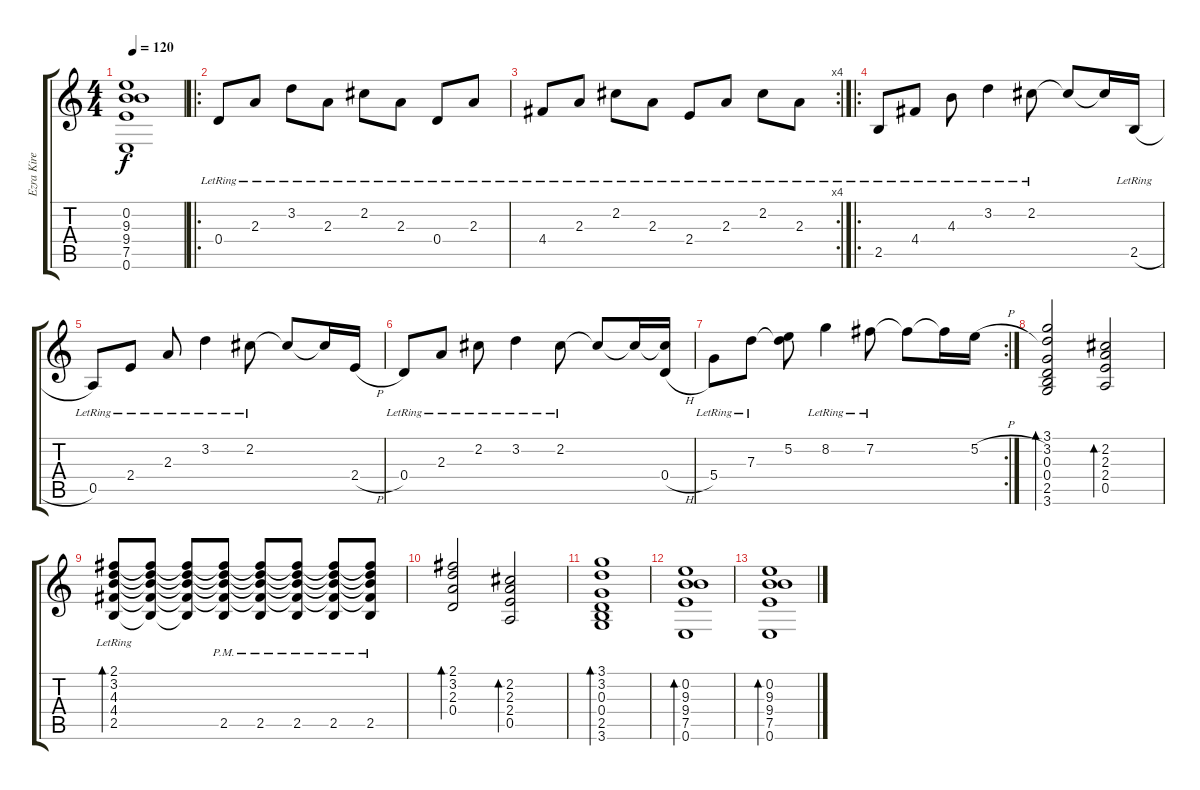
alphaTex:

\track ("Ezra Kire" "Ezra Kire") {instrument acousticguitarsteel}
\staff {score tabs}
\tuning (E4 B3 G3 D3 A2 E2) {hide}
\ts (4 4)
\tempo 120
\clef g2
\ks c
(0.2{t} 9.3{t} 9.4{t} 7.5{t} 0.6{t}).1{dy f} |
\ro
0.4{lr}.8 2.3{lr}.8 3.2{lr}.8 2.3{lr}.8 2.2{lr}.8 2.3{lr}.8 0.4{lr}.8 2.3{lr}.8 |
\rc 4
4.4{lr}.8 2.3{lr}.8 2.2{lr}.8 2.3{lr}.8 2.4{lr}.8 2.3{lr}.8 2.2{lr}.8 2.3{lr}.8 |
\ro
2.5{lr}.8 4.4{lr}.8 4.3{lr}.8 3.2{lr}.4 2.2{lr}.8 2.2{t}.8 2.2{t}.16 2.5{h lr}.16 |
0.5{lr}.8 2.4{lr}.8 2.3{lr}.8 3.2{lr}.4 2.2{lr}.8 2.2{t}.8 2.2{t}.16 2.4{h}.16 |
0.4{lr}.8 2.3{lr}.8 2.2{lr}.8 3.2{lr}.4 2.2{lr}.8 2.2{t}.8 2.2{t}.16 (2.2{t} 0.4{h}).16 |
\rc 2
5.4{lr}.8 7.3{lr}.8 (5.2 7.3{t}).8 8.2{lr}.4 7.2{lr}.8 7.2{t}.8 7.2{t}.16 5.2{h}.16 |
(3.1 3.2 0.3 0.4 2.5 3.6).2{bd 240} (2.2 2.3 2.4 0.5).2{bd 240} |
(2.1{lr} 3.2{lr} 4.3{lr} 4.4{lr} 2.5{lr}).8{bd 240} (2.1{t} 3.2{t} 4.3{t} 4.4{t} 2.5{t}).8 (2.1{t} 3.2{t} 4.3{t} 4.4{t} 2.5{t}).8 (2.1{t} 3.2{t} 4.3{t} 4.4{t} 2.5{pm}).8 (2.1{t} 3.2{t} 4.3{t} 4.4{t} 2.5{pm}).8 (2.1{t} 3.2{t} 4.3{t} 4.4{t} 2.5{pm}).8 (2.1{t} 3.2{t} 4.3{t} 4.4{t} 2.5{pm}).8 (2.1{t} 3.2{t} 4.3{t} 4.4{t} 2.5{pm}).8 |
(2.1 3.2 2.3 0.4).2{bd 240} (2.2 2.3 2.4 0.5).2{bd 240} |
(3.1 3.2 0.3 0.4 2.5 3.6).1{bd 240} |
(0.2 9.3 9.4 7.5 0.6).1{bd 480} |
(0.2 9.3 9.4 7.5 0.6).1{bd 480}
